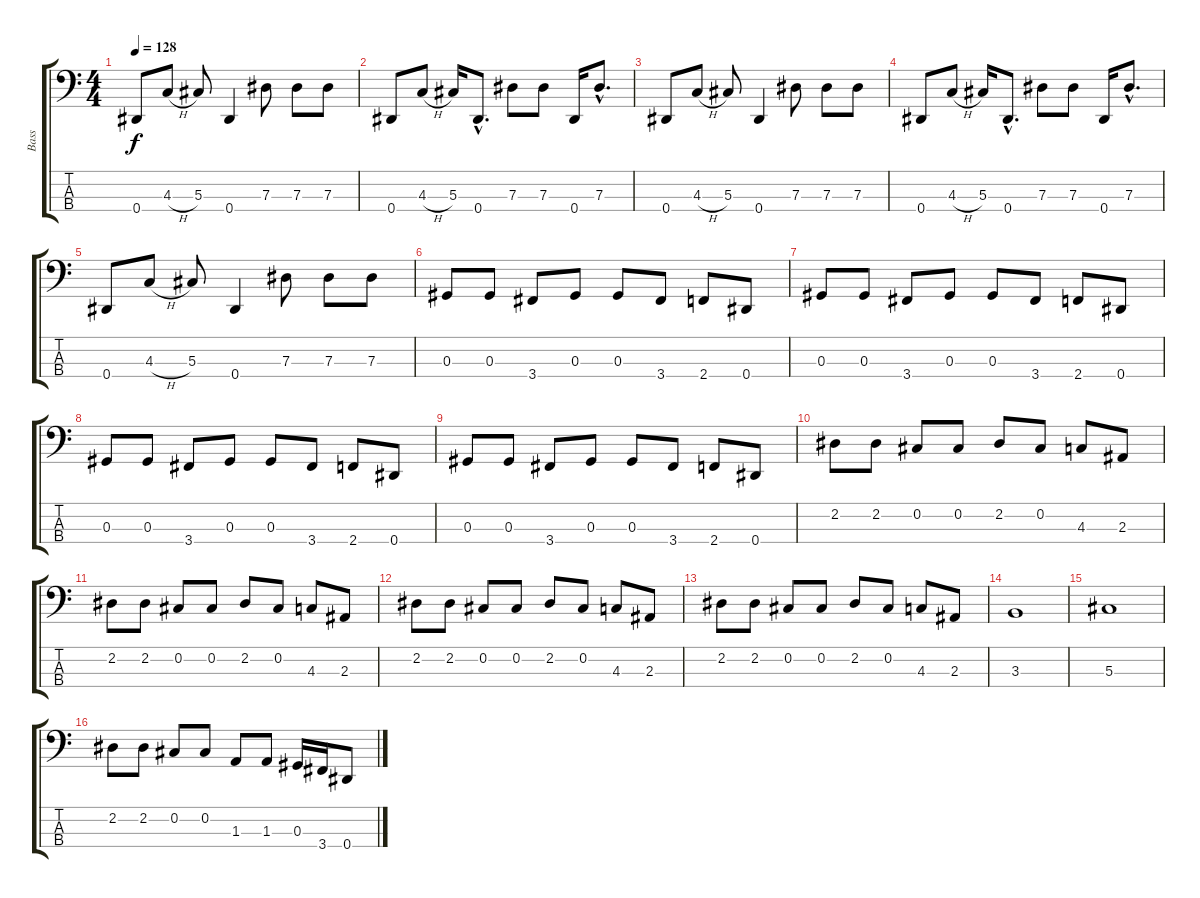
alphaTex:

\track ("Bass" "Bass") {instrument electricbasspick}
\staff {score tabs}
\tuning (Gb2 Db2 Ab1 Eb1) {hide}
\ts (4 4)
\tempo 128
\clef f4
\ks c
0.4.8{dy f} 4.3{h}.8 5.3.8 0.4.4 7.3.8 7.3.8 7.3.8 |
0.4.8 4.3{h}.8 5.3.16 0.4{hac}.8{d} 7.3.8 7.3.8 0.4.16 7.3{hac}.8{d} |
0.4.8 4.3{h}.8 5.3.8 0.4.4 7.3.8 7.3.8 7.3.8 |
0.4.8 4.3{h}.8 5.3.16 0.4{hac}.8{d} 7.3.8 7.3.8 0.4.16 7.3{hac}.8{d} |
0.4.8 4.3{h}.8 5.3.8 0.4.4 7.3.8 7.3.8 7.3.8 |
0.3.8 0.3.8 3.4.8 0.3.8 0.3.8 3.4.8 2.4.8 0.4.8 |
0.3.8 0.3.8 3.4.8 0.3.8 0.3.8 3.4.8 2.4.8 0.4.8 |
0.3.8 0.3.8 3.4.8 0.3.8 0.3.8 3.4.8 2.4.8 0.4.8 |
0.3.8 0.3.8 3.4.8 0.3.8 0.3.8 3.4.8 2.4.8 0.4.8 |
2.2.8 2.2.8 0.2.8 0.2.8 2.2.8 0.2.8 4.3.8 2.3.8 |
2.2.8 2.2.8 0.2.8 0.2.8 2.2.8 0.2.8 4.3.8 2.3.8 |
2.2.8 2.2.8 0.2.8 0.2.8 2.2.8 0.2.8 4.3.8 2.3.8 |
2.2.8 2.2.8 0.2.8 0.2.8 2.2.8 0.2.8 4.3.8 2.3.8 |
3.3.1 |
5.3.1 |
2.2.8 2.2.8 0.2.8 0.2.8 1.3.8 1.3.8 0.3.16 3.4.16 0.4.8
